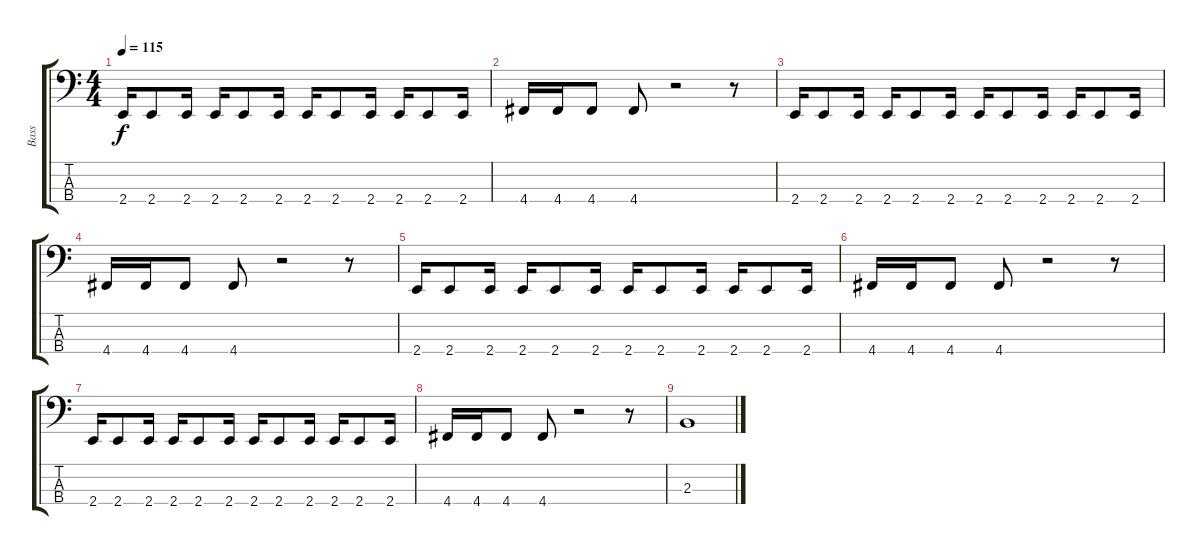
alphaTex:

\track ("Bass" "Bass") {instrument electricbasspick}
\staff {score tabs}
\tuning (G2 D2 A1 D1) {hide}
\ts (4 4)
\tempo 115
\clef f4
\ks c
2.4.16{dy f} 2.4.8 2.4.16 2.4.16 2.4.8 2.4.16 2.4.16 2.4.8 2.4.16 2.4.16 2.4.8 2.4.16 |
4.4.16 4.4.16 4.4.8 4.4.8 r.2 r.8 |
2.4.16 2.4.8 2.4.16 2.4.16 2.4.8 2.4.16 2.4.16 2.4.8 2.4.16 2.4.16 2.4.8 2.4.16 |
4.4.16 4.4.16 4.4.8 4.4.8 r.2 r.8 |
2.4.16 2.4.8 2.4.16 2.4.16 2.4.8 2.4.16 2.4.16 2.4.8 2.4.16 2.4.16 2.4.8 2.4.16 |
4.4.16 4.4.16 4.4.8 4.4.8 r.2 r.8 |
2.4.16 2.4.8 2.4.16 2.4.16 2.4.8 2.4.16 2.4.16 2.4.8 2.4.16 2.4.16 2.4.8 2.4.16 |
4.4.16 4.4.16 4.4.8 4.4.8 r.2 r.8 |
2.3.1
